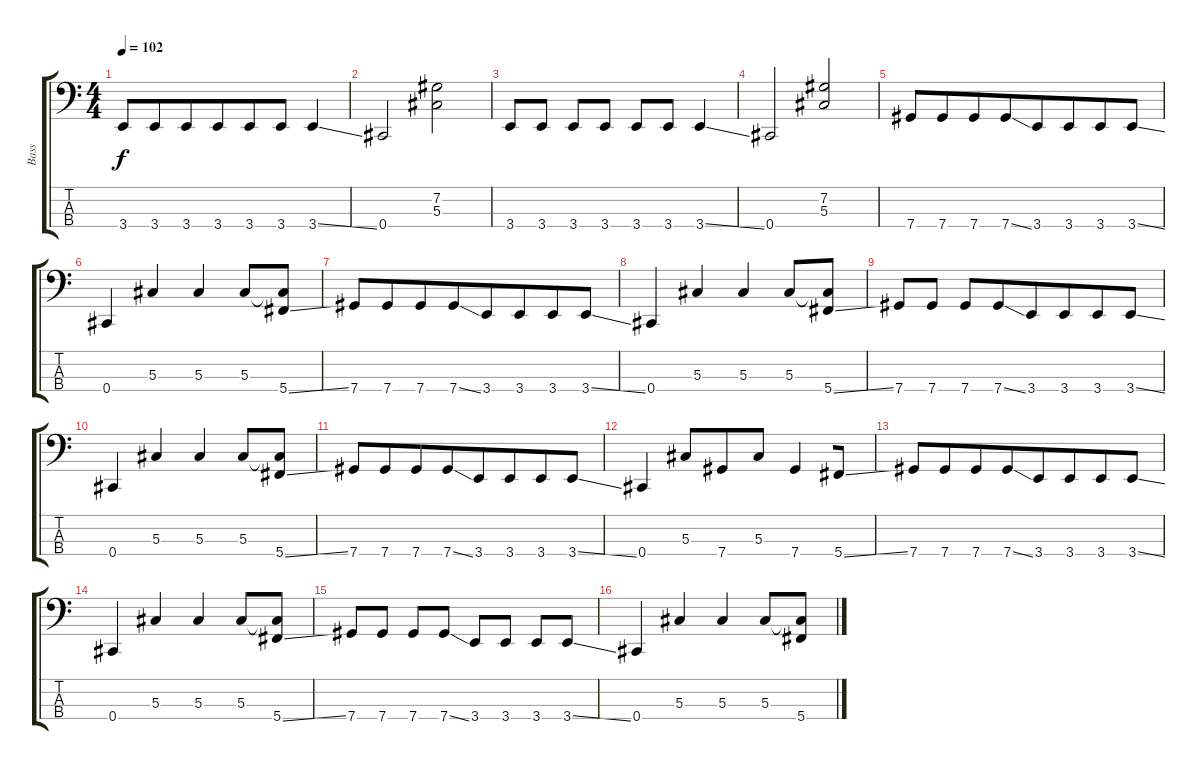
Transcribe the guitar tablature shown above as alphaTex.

\track ("Bass" "Bass") {instrument electricbasspick}
\staff {score tabs}
\tuning (Gb2 Db2 Ab1 Db1) {hide}
\ts (4 4)
\tempo 102
\clef f4
\ks c
3.4.8{dy f beam merge} 3.4.8{beam merge} 3.4.8 3.4.8{beam merge} 3.4.8{beam merge} 3.4.8 3.4{ss}.4 |
0.4.2 (7.2 5.3).2 |
3.4.8 3.4.8 3.4.8 3.4.8 3.4.8{beam merge} 3.4.8{beam merge} 3.4{ss}.4 |
0.4.2{beam merge} (7.2 5.3).2 |
7.4.8{beam merge} 7.4.8{beam merge} 7.4.8{beam merge} 7.4{ss}.8{beam merge} 3.4.8{beam merge} 3.4.8{beam merge} 3.4.8{beam merge} 3.4{ss}.8 |
0.4.4 5.3.4{beam merge} 5.3.4 5.3.8{beam merge} (5.3{t} 5.4{ss}).8 |
7.4.8{beam merge} 7.4.8{beam merge} 7.4.8{beam merge} 7.4{ss}.8{beam merge} 3.4.8{beam merge} 3.4.8{beam merge} 3.4.8{beam merge} 3.4{ss}.8 |
0.4.4{beam merge} 5.3.4{beam merge} 5.3.4{beam merge} 5.3.8{beam merge} (5.3{t} 5.4{ss}).8 |
7.4.8{beam merge} 7.4.8 7.4.8{beam merge} 7.4{ss}.8{beam merge} 3.4.8{beam merge} 3.4.8{beam merge} 3.4.8{beam merge} 3.4{ss}.8 |
0.4.4 5.3.4{beam merge} 5.3.4 5.3.8 (5.3{t} 5.4{ss}).8 |
7.4.8 7.4.8{beam merge} 7.4.8{beam merge} 7.4{ss}.8{beam merge} 3.4.8{beam merge} 3.4.8{beam merge} 3.4.8 3.4{ss}.8 |
0.4.4 5.3.8{beam merge} 7.4.8{beam merge} 5.3.8 7.4.4{beam merge} 5.4{ss}.8 |
7.4.8{beam merge} 7.4.8{beam merge} 7.4.8{beam merge} 7.4{ss}.8{beam merge} 3.4.8 3.4.8{beam merge} 3.4.8{beam merge} 3.4{ss}.8 |
0.4.4{beam merge} 5.3.4 5.3.4 5.3.8 (5.3{t} 5.4{ss}).8 |
7.4.8 7.4.8 7.4.8 7.4{ss}.8 3.4.8 3.4.8 3.4.8 3.4{ss}.8 |
0.4.4{beam merge} 5.3.4 5.3.4 5.3.8 (5.3{t} 5.4{ss}).8
